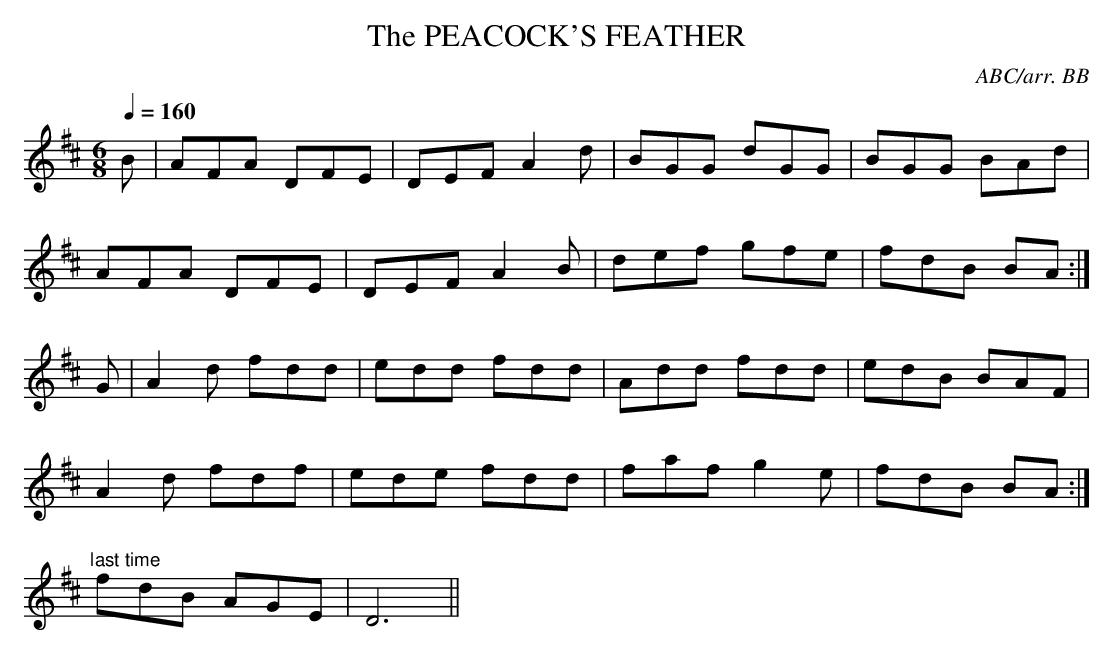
X:1
T:PEACOCK'S FEATHER, The
C:ABC/arr. BB
Q:1/4=160
L:1/8
M:6/8
K:D
B|AFA DFE|DEF A2d|BGG dGG|BGG BAd|
AFA DFE|DEF A2B|def gfe|fdB BA :|
G|A2d fdd|edd fdd|Add fdd|edB BAF|
A2d fdf|ede fdd|faf g2e|fdB BA :|
"last time"fdB AGE|D6||
